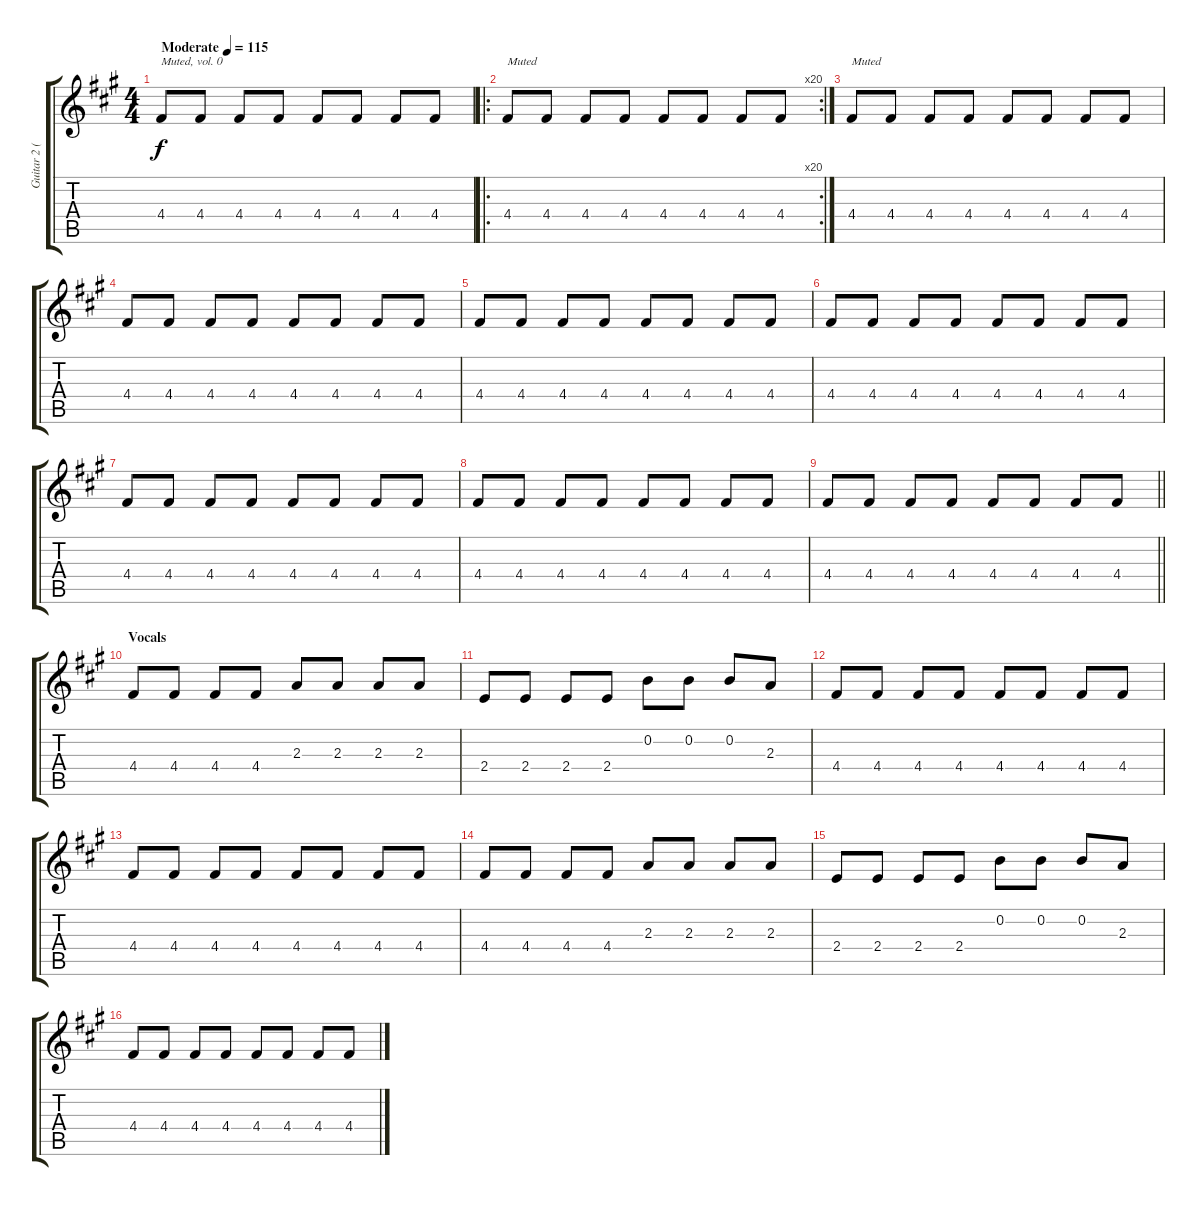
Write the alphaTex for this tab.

\track ("Guitar 2 (rythm)" "Guitar 2 (") {instrument electricguitarmuted}
\staff {score tabs}
\tuning (E4 B3 G3 D3 A2 E2) {hide}
\ts (4 4)
\tempo (115 "Moderate")
\clef g2
\ks f#minor
4.4.8{txt "Muted, vol. 0" dy f volume 0 instrument electricguitarmuted} 4.4.8{volume 6} 4.4.8 4.4.8 4.4.8 4.4.8 4.4.8 4.4.8 |
\ro
\rc 20
4.4.8{txt "Muted"} 4.4.8 4.4.8 4.4.8 4.4.8 4.4.8 4.4.8 4.4.8 |
4.4.8{txt "Muted"} 4.4.8 4.4.8 4.4.8 4.4.8 4.4.8 4.4.8 4.4.8 |
4.4.8 4.4.8 4.4.8 4.4.8 4.4.8 4.4.8 4.4.8 4.4.8 |
4.4.8 4.4.8 4.4.8 4.4.8 4.4.8 4.4.8 4.4.8 4.4.8 |
4.4.8 4.4.8 4.4.8 4.4.8 4.4.8 4.4.8 4.4.8 4.4.8 |
4.4.8 4.4.8 4.4.8 4.4.8 4.4.8 4.4.8 4.4.8 4.4.8 |
4.4.8 4.4.8 4.4.8 4.4.8 4.4.8 4.4.8 4.4.8 4.4.8 |
\barLineRight lightlight
4.4.8 4.4.8 4.4.8 4.4.8 4.4.8 4.4.8 4.4.8 4.4.8 |
\section ("" "Vocals")
4.4.8 4.4.8 4.4.8 4.4.8 2.3.8 2.3.8 2.3.8 2.3.8 |
2.4.8 2.4.8 2.4.8 2.4.8 0.2.8 0.2.8 0.2.8 2.3.8 |
4.4.8 4.4.8 4.4.8 4.4.8 4.4.8 4.4.8 4.4.8 4.4.8 |
4.4.8 4.4.8 4.4.8 4.4.8 4.4.8 4.4.8 4.4.8 4.4.8 |
4.4.8 4.4.8 4.4.8 4.4.8 2.3.8 2.3.8 2.3.8 2.3.8 |
2.4.8 2.4.8 2.4.8 2.4.8 0.2.8 0.2.8 0.2.8 2.3.8 |
4.4.8 4.4.8 4.4.8 4.4.8 4.4.8 4.4.8 4.4.8 4.4.8
